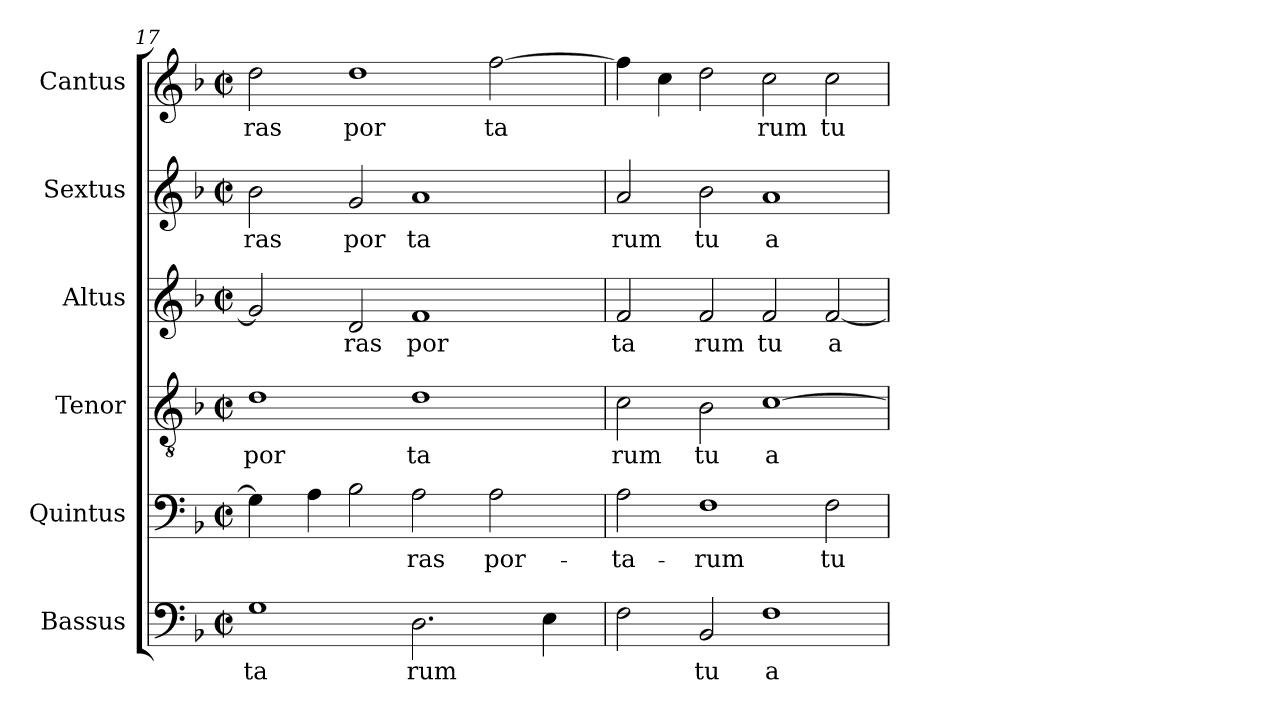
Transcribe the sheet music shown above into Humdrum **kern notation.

**kern	**text	**kern	**text	**kern	**text	**kern	**text	**kern	**text	**kern	**text
*part6	*part6	*part5	*part5	*part4	*part4	*part3	*part3	*part2	*part2	*part1	*part1
*staff6	*staff6	*staff5	*staff5	*staff4	*staff4	*staff3	*staff3	*staff2	*staff2	*staff1	*staff1
*I"Bassus	*	*I"Quintus	*	*I"Tenor	*	*I"Altus	*	*I"Sextus	*	*I"Cantus	*
*I'Bassus	*	*I'Quintus	*	*I'Tenor	*	*I'Altus	*	*I'Sextus	*	*I'Cantus	*
!!LO:PB:g=z
*clefF4	*	*clefF4	*	*clefGv2	*	*clefG2	*	*clefG2	*	*clefG2	*
*k[b-]	*	*k[b-]	*	*k[b-]	*	*k[b-]	*	*k[b-]	*	*k[b-]	*
*F:	*	*F:	*	*F:	*	*F:	*	*F:	*	*F:	*
*M2/2	*	*M2/2	*	*M2/2	*	*M2/2	*	*M2/2	*	*M2/2	*
*met(c|)	*	*met(c|)	*	*met(c|)	*	*met(c|)	*	*met(c|)	*	*met(c|)	*
=17	=17	=17	=17	=17	=17	=17	=17	=17	=17	=17	=17
!	!LO:LY:b:cj	!	!	!	!LO:LY:b:cj	!	!	!	!LO:LY:b:cj	!	!LO:LY:b:cj
*	*	*	*	*	*	*^	*	*	*	*	*
1G	ta	4G\]	.	1d	por	2g/]	16ryy	.	2b-\	-ras	2dd\	ras
.	.	.	.	.	.	.	64ryy	.	.	.	.	.
.	.	.	.	.	.	.	1ryy	.	.	.	.	.
.	.	4A\	.	.	.	.	.	.	.	.	.	.
!	!	!	!	!	!	!	!	!LO:LY:b:cj	!	!LO:LY:b:cj	!	!LO:LY:b:cj
.	.	2B-\	.	.	.	2d/	.	ras	2g/	por	1dd	por
!	!LO:LY:b	!	!LO:LY:b:cj	!	!LO:LY:b:cj	!	!	!LO:LY:b:cj	!	!LO:LY:b:cj	!	!
2.D\	rum	2A\	-ras	1d	ta	1f	.	por	1a	ta	.	.
.	.	.	.	.	.	.	2ryy	.	.	.	.	.
!	!	!	!LO:LY:b:cj	!	!	!	!	!	!	!	!	!LO:LY:b:cj
.	.	2A\	por-	.	.	.	.	.	.	.	[>2ff\	ta
.	.	.	.	.	.	.	4ryy	.	.	.	.	.
4E\	.	.	.	.	.	.	.	.	.	.	.	.
.	.	.	.	.	.	.	8ryy	.	.	.	.	.
.	.	.	.	.	.	.	32.ryy	.	.	.	.	.
=18	=18	=18	=18	=18	=18	=18	=18	=18	=18	=18	=18	=18
!	!	!	!LO:LY:b:cj	!	!LO:LY:b:cj	!	!	!LO:LY:b:cj	!	!LO:LY:b:cj	!	!
*	*	*	*	*	*	*v	*v	*	*	*	*	*
2F\	.	2A\	-ta-	2c\	rum	2f/	ta	2a/	rum	4ff\]	.
.	.	.	.	.	.	.	.	.	.	4cc\	.
!	!LO:LY:b:cj	!	!LO:LY:b:cj	!	!LO:LY:b:cj	!	!LO:LY:b:cj	!	!LO:LY:b:cj	!	!
2BB-/	tu	1F	-rum	2B-\	tu	2f/	rum	2b-\	tu	2dd\	.
!	!LO:LY:b:cj	!	!	!	!LO:LY:b:rj	!	!LO:LY:b:cj	!	!LO:LY:b:rj	!	!LO:LY:b:cj
1F	a	.	.	[>1c	a	2f/	tu	1a	a	2cc\	rum
!	!	!	!LO:LY:b:cj	!	!	!	!LO:LY:b:cj	!	!	!	!LO:LY:b:cj
.	.	2F\	tu-	.	.	[<2f/	a	.	.	2cc\	tu
=	=	=	=	=	=	=	=	=	=	=	=
*-	*-	*-	*-	*-	*-	*-	*-	*-	*-	*-	*-
